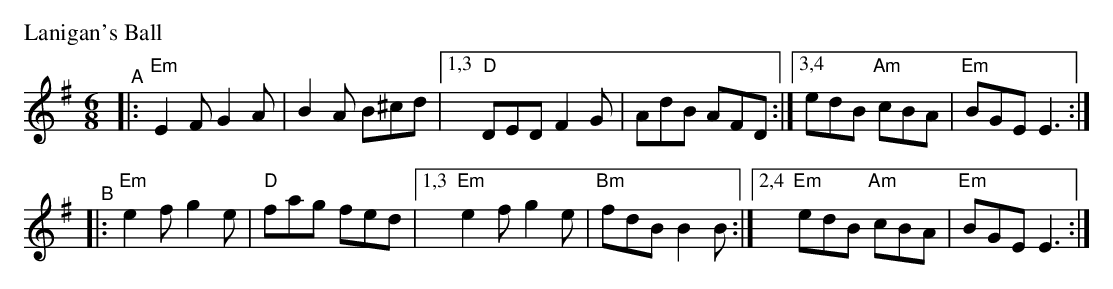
X:1
M: 6/8
L: 1/8
P: Lanigan's Ball
K: Em
"^A"|:\
"Em"E2F G2A | B2A B^cd |[1,3 "D"DED F2G | AdB AFD \
                      :|[3,4 edB "Am"cBA | "Em"BGE E3 :|
"^B"|:\
"Em"e2f g2e | "D"fag fed |[1,3 "Em"e2f g2e | "Bm"fdB B2B \
                        :|[2,4 "Em"edB "Am"cBA | "Em"BGE E3 :|
